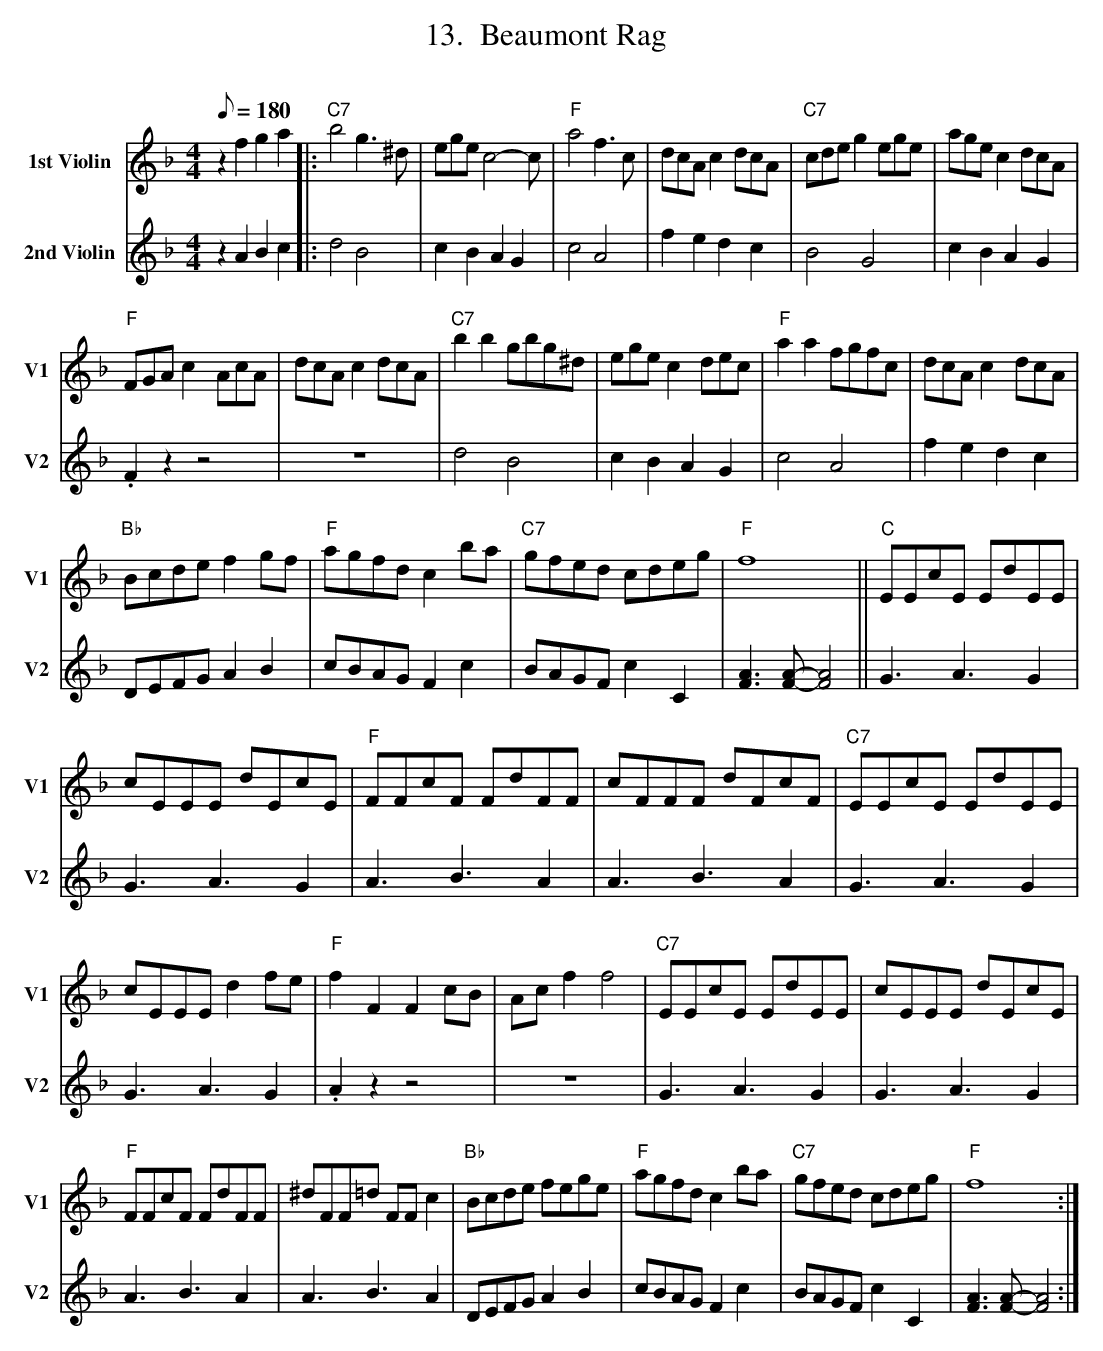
X:1
T: Beaumont Rag
C:
L:1/8
Q:180
M:4/4
%%score 1 | 2
K:F
V:1 nm="1st Violin" snm=V1 clef=treble
z2 f2g2a2|:"C7"b4g3^d|ege c4-c|"F"a4 f3c|dcA c2 dcA|"C7"cde g2 ege|age c2 dcA|
"F"FGA c2 AcA|dcA c2 dcA|"C7"b2b2 gbg^d|ege c2 dec|"F"a2a2 fgfc|dcA c2 dcA|
"Bb"Bcde f2 gf|"F"agfd c2 ba|"C7"gfed cdeg|"F"f8||"C"EEcE EdEE|
cEEE dEcE|"F"FFcF FdFF|cFFF dFcF|"C7"EEcE EdEE|
cEEE d2 fe|"F"f2F2F2 cB|Acf2f4|"C7"EEcE EdEE|cEEE dEcE|
"F"FFcF FdFF|^dFF=d FF c2|"Bb"Bcde fege|"F"agfd c2ba|"C7"gfed cdeg|"F"f8:|
V:2 nm="2nd Violin" snm=V2 clef=treble
z2A2B2c2|:d4B4|c2B2A2G2|c4A4|f2e2d2c2|B4G4|c2B2A2G2|
.F2z2z4|z8|d4B4|c2B2A2G2|c4A4|f2e2d2c2|
DEFG A2B2|cBAG F2c2|BAGF c2C2|[F3A3][FA]-[F4A4]||G3A3G2|
G3A3G2|A3B3A2|A3B3A2|G3A3G2|
G3A3G2|.A2z2z4|z8|G3A3G2|G3A3G2|
A3B3A2|A3B3A2|DEFG A2B2|cBAG F2c2|BAGF c2C2|[F3A3][FA]-[F4A4]:|
V:C nm=Cello snm=Clo clef=bass middle=D octave=-1
z2 f2g2a2|:b2g2e2dB|c2d2^d2e2|f2g2a2fc|c2A2B2=B2|c2e2g2a2|b2c2d2e2|
f2g2a2f2|c2A2B2=B2|b2g2e2dB|c2d2^d2e2|f2g2a2fc|c2F2G2A2|
B2c2d2e2|f2c2A2F2|c2d2^d2e2|f3/2 c/ A F- FB-B2 ||c3 G3 E2|
c3 G3 E2|f3 c3 A2|F3 A3 B2|c3 G3 E2|c3 G3 E2|.F2 z2 z4| z8|c3 G3 E2|c3 G3 E2|
f3 c3 A2|F3 G3 A2|B2c2d2e2|f2c2A2F2|c2d2^d2e2|f3/2 c/ A F- F4 :|
